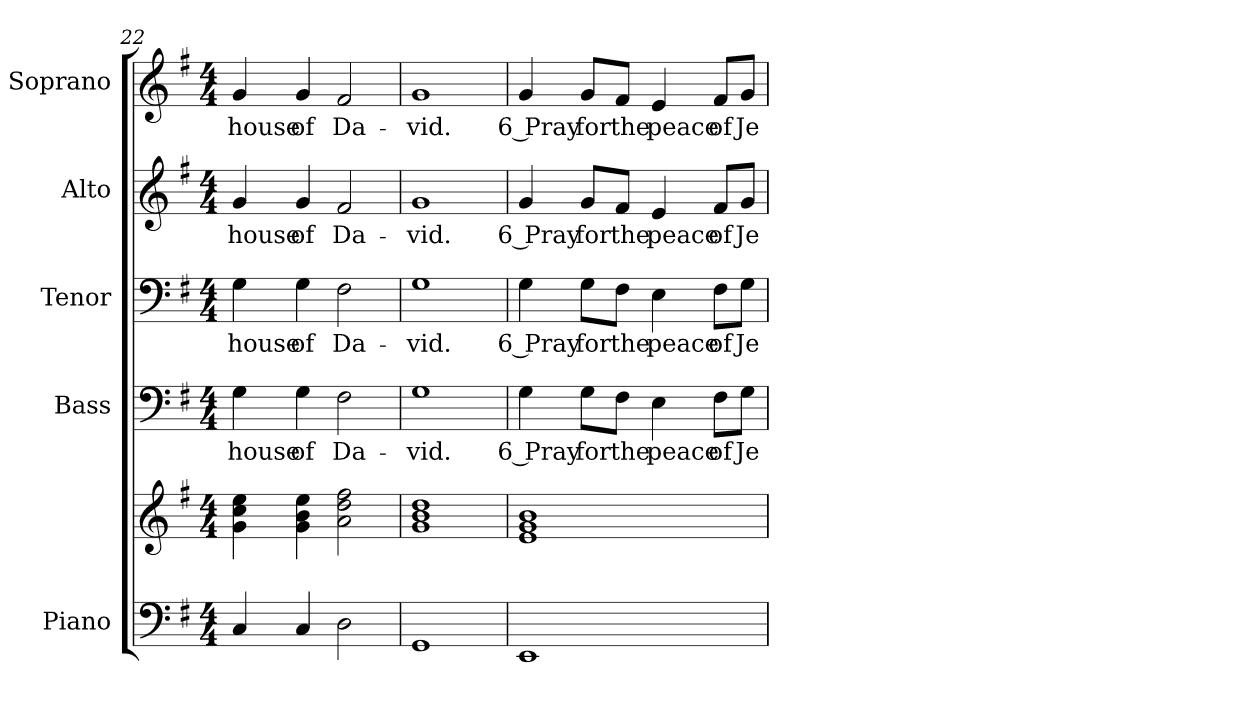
**kern	**kern	**kern	**text	**kern	**text	**kern	**text	**kern	**text
*part5	*part5	*part4	*part4	*part3	*part3	*part2	*part2	*part1	*part1
*staff6	*staff5	*staff4	*staff4	*staff3	*staff3	*staff2	*staff2	*staff1	*staff1
*I"Piano	*	*I"Bass	*	*I"Tenor	*	*I"Alto	*	*I"Soprano	*
*I'Pno.	*	*I'B.	*	*I'T.	*	*I'A.	*	*I'S.	*
!!LO:PB:g=z
*clefF4	*clefG2	*clefF4	*	*clefF4	*	*clefG2	*	*clefG2	*
*k[f#]	*k[f#]	*k[f#]	*	*k[f#]	*	*k[f#]	*	*k[f#]	*
*G:	*G:	*G:	*	*G:	*	*G:	*	*G:	*
*M4/4	*M4/4	*M4/4	*	*M4/4	*	*M4/4	*	*M4/4	*
=22	=22	=22	=22	=22	=22	=22	=22	=22	=22
!	!	!	!LO:LY:b:color=#000000	!	!	!	!	!	!
!	!	!	!	!	!LO:LY:b:color=#000000	!	!	!	!
!	!	!	!	!	!	!	!LO:LY:b:color=#000000	!	!
!	!	!	!	!	!	!	!	!	!LO:LY:b:color=#000000
4Ci/	4gi\ 4cci 4eei	4Gi\	house	4Gi\	house	4gi/	house	4gi/	house
!	!	!	!LO:LY:b:color=#000000	!	!	!	!	!	!
!	!	!	!	!	!LO:LY:b:color=#000000	!	!	!	!
!	!	!	!	!	!	!	!LO:LY:b:color=#000000	!	!
!	!	!	!	!	!	!	!	!	!LO:LY:b:color=#000000
4Ci/	4gi\ 4bi 4eei	4Gi\	of	4Gi\	of	4gi/	of	4gi/	of
!	!	!	!LO:LY:b:color=#000000	!	!	!	!	!	!
!	!	!	!	!	!LO:LY:b:color=#000000	!	!	!	!
!	!	!	!	!	!	!	!LO:LY:b:color=#000000	!	!
!	!	!	!	!	!	!	!	!	!LO:LY:b:color=#000000
2Di\	2ai\ 2ddi 2ff#i	2F#i\	Da-	2F#i\	Da-	2f#i/	Da-	2f#i/	Da-
=23	=23	=23	=23	=23	=23	=23	=23	=23	=23
!	!	!	!LO:LY:b:color=#000000	!	!	!	!	!	!
!	!	!	!	!	!LO:LY:b:color=#000000	!	!	!	!
!	!	!	!	!	!	!	!LO:LY:b:color=#000000	!	!
!	!	!	!	!	!	!	!	!	!LO:LY:b:color=#000000
1GGi	1gi 1bi 1ddi	1Gi	-vid.	1Gi	-vid.	1gi	-vid.	1gi	-vid.
!!LO:PB:g=z
=24	=24	=24	=24	=24	=24	=24	=24	=24	=24
!	!	!	!LO:LY:b:color=#000000	!	!	!	!	!	!
!	!	!	!	!	!LO:LY:b:color=#000000	!	!	!	!
!	!	!	!	!	!	!	!LO:LY:b:color=#000000	!	!
!	!	!	!	!	!	!	!	!	!LO:LY:b:color=#000000
1EEi	1ei 1gi 1bi	4Gi\	6 Pray	4Gi\	6 Pray	4gi/	6 Pray	4gi/	6 Pray
!	!	!	!LO:LY:b:color=#000000	!	!	!	!	!	!
!	!	!	!	!	!LO:LY:b:color=#000000	!	!	!	!
!	!	!	!	!	!	!	!LO:LY:b:color=#000000	!	!
!	!	!	!	!	!	!	!	!	!LO:LY:b:color=#000000
.	.	8Gi\L	for	8Gi\L	for	8gi/L	for	8gi/L	for
!	!	!	!LO:LY:b:color=#000000	!	!	!	!	!	!
!	!	!	!	!	!LO:LY:b:color=#000000	!	!	!	!
!	!	!	!	!	!	!	!LO:LY:b:color=#000000	!	!
!	!	!	!	!	!	!	!	!	!LO:LY:b:color=#000000
.	.	8F#i\J	the	8F#i\J	the	8f#i/J	the	8f#i/J	the
!	!	!	!LO:LY:b:color=#000000	!	!	!	!	!	!
!	!	!	!	!	!LO:LY:b:color=#000000	!	!	!	!
!	!	!	!	!	!	!	!LO:LY:b:color=#000000	!	!
!	!	!	!	!	!	!	!	!	!LO:LY:b:color=#000000
.	.	4Ei\	peace	4Ei\	peace	4ei/	peace	4ei/	peace
!	!	!	!LO:LY:b:color=#000000	!	!	!	!	!	!
!	!	!	!	!	!LO:LY:b:color=#000000	!	!	!	!
!	!	!	!	!	!	!	!LO:LY:b:color=#000000	!	!
!	!	!	!	!	!	!	!	!	!LO:LY:b:color=#000000
.	.	8F#i\L	of	8F#i\L	of	8f#i/L	of	8f#i/L	of
!	!	!	!LO:LY:b:color=#000000	!	!	!	!	!	!
!	!	!	!	!	!LO:LY:b:color=#000000	!	!	!	!
!	!	!	!	!	!	!	!LO:LY:b:color=#000000	!	!
!	!	!	!	!	!	!	!	!	!LO:LY:b:color=#000000
.	.	8Gi\J	Je-	8Gi\J	Je-	8gi/J	Je-	8gi/J	Je-
=	=	=	=	=	=	=	=	=	=
*-	*-	*-	*-	*-	*-	*-	*-	*-	*-
